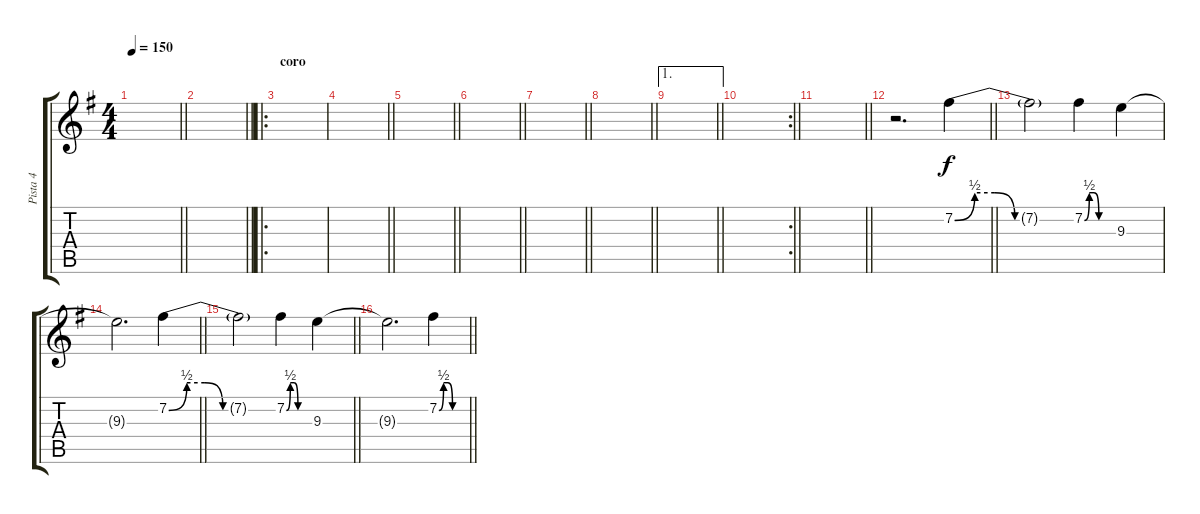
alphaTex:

\track ("Pista 4" "Pista 4") {instrument electricguitarjazz}
\staff {score tabs}
\tuning (E4 B3 G3 D3 A2 E2) {hide}
\ts (4 4)
\tempo 150
\clef g2
\barLineRight lightlight
\ks eminor
|
\barLineRight lightlight
|
\ro
\section ("" "coro")
|
\barLineRight lightlight
|
\barLineRight lightlight
|
\barLineRight lightlight
|
\barLineRight lightlight
|
\barLineRight lightlight
|
\ae 1
\barLineRight lightlight
|
\rc 2
\barLineRight lightlight
|
\barLineRight lightlight
|
\barLineRight lightlight
r.2{d} 7.2{be (custom 0 0 10 2 20 2 30 0 60 0)}.4 |
7.2{t}.2 7.2{be (custom 0 0 10 2 20 2 30 0 60 0)}.4 9.3.4 |
\barLineRight lightlight
9.3{t}.2{d} 7.2{be (custom 0 0 10 2 20 2 30 0 60 0)}.4 |
\barLineRight lightlight
7.2{t}.2 7.2{be (custom 0 0 10 2 20 2 30 0 60 0)}.4 9.3.4 |
\barLineRight lightlight
9.3{t}.2{d} 7.2{be (custom 0 0 10 2 20 2 30 0 60 0)}.4
